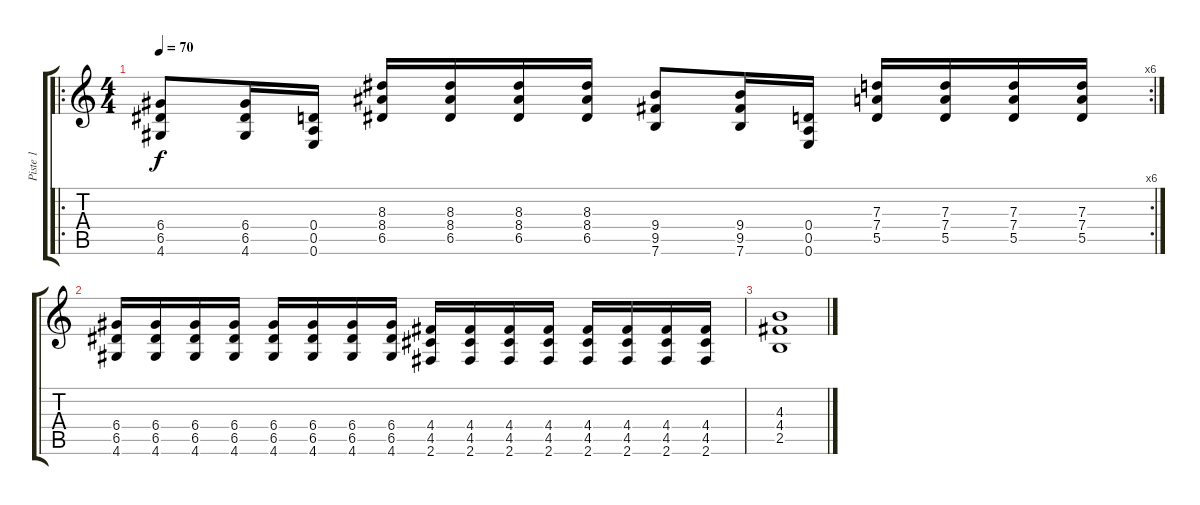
\track ("Piste 1" "Piste 1") {instrument electricguitarclean}
\staff {score tabs}
\tuning (E4 B3 G3 D3 A2 E2) {hide}
\ro
\rc 6
\ts (4 4)
\tempo 70
\clef g2
\ks c
(6.4 6.5 4.6).8{dy f instrument distortionguitar} (6.4 6.5 4.6).16 (0.4 0.5 0.6).16 (8.3 8.4 6.5).16 (8.3 8.4 6.5).16 (8.3 8.4 6.5).16 (8.3 8.4 6.5).16 (9.4 9.5 7.6).8 (9.4 9.5 7.6).16 (0.4 0.5 0.6).16 (7.3 7.4 5.5).16 (7.3 7.4 5.5).16 (7.3 7.4 5.5).16 (7.3 7.4 5.5).16 |
(6.4 6.5 4.6).16 (6.4 6.5 4.6).16 (6.4 6.5 4.6).16 (6.4 6.5 4.6).16 (6.4 6.5 4.6).16 (6.4 6.5 4.6).16 (6.4 6.5 4.6).16 (6.4 6.5 4.6).16 (4.4 4.5 2.6).16 (4.4 4.5 2.6).16 (4.4 4.5 2.6).16 (4.4 4.5 2.6).16 (4.4 4.5 2.6).16 (4.4 4.5 2.6).16 (4.4 4.5 2.6).16 (4.4 4.5 2.6).16 |
(4.3 4.4 2.5).1{instrument electricguitarclean}
